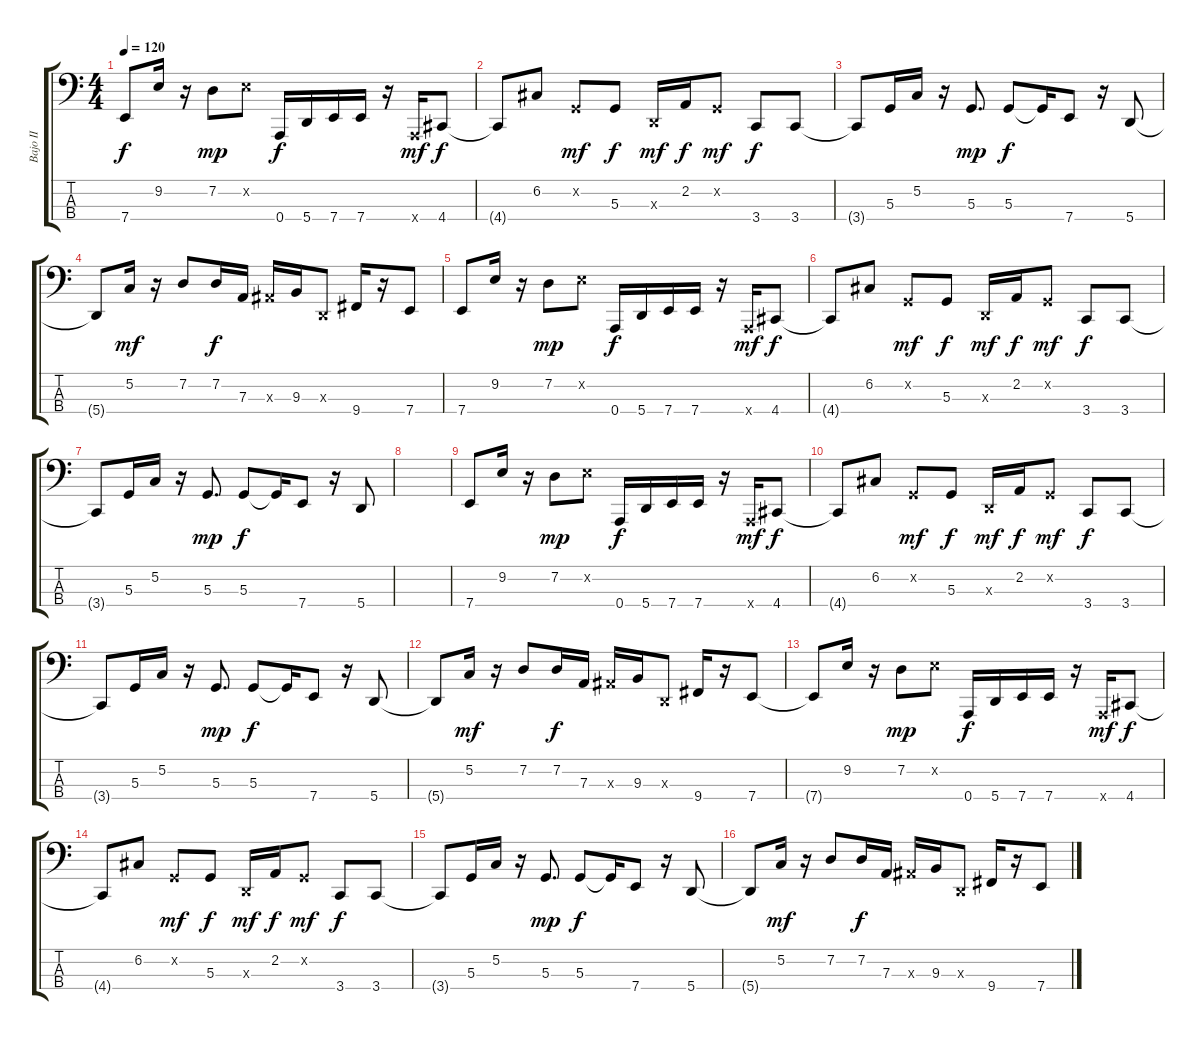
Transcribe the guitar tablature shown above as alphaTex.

\track ("Bajo II" "Bajo II") {instrument electricbasspick}
\staff {score tabs}
\tuning (C2 G1 D1 A0) {hide}
\ts (4 4)
\tempo 120
\clef f4
\ks c
7.4.8{dy f} 9.2.16 r.16 7.2.8{dy mp} 9.2{x}.8 0.4.16{dy f} 5.4.16 7.4.16 7.4.16 r.16 0.4{x}.16{dy mf} 4.4.8{dy f} |
4.4{t}.8 6.2.8 0.2{x}.8{dy mf} 5.3.8{dy f} 0.3{x}.16{dy mf} 2.2.16{dy f} 0.2{x}.8{dy mf} 3.4.8{dy f} 3.4.8 |
3.4{t}.8 5.3.16 5.2.16 r.16 5.3.8{d dy mp} 5.3.8{dy f} 5.3{t}.16 7.4.8 r.16 5.4.8 |
5.4{t}.8 5.2.16{dy mf} r.16 7.2.8 7.2.16{dy f} 7.3.16 8.3{x}.16 9.3.16 0.3{x}.8 9.4.16 r.16 7.4.8 |
7.4.8 9.2.16 r.16 7.2.8{dy mp} 9.2{x}.8 0.4.16{dy f} 5.4.16 7.4.16 7.4.16 r.16 0.4{x}.16{dy mf} 4.4.8{dy f} |
4.4{t}.8 6.2.8 0.2{x}.8{dy mf} 5.3.8{dy f} 0.3{x}.16{dy mf} 2.2.16{dy f} 0.2{x}.8{dy mf} 3.4.8{dy f} 3.4.8 |
3.4{t}.8 5.3.16 5.2.16 r.16 5.3.8{d dy mp} 5.3.8{dy f} 5.3{t}.16 7.4.8 r.16 5.4.8 |
|
7.4.8 9.2.16 r.16 7.2.8{dy mp} 9.2{x}.8 0.4.16{dy f} 5.4.16 7.4.16 7.4.16 r.16 0.4{x}.16{dy mf} 4.4.8{dy f} |
4.4{t}.8 6.2.8 0.2{x}.8{dy mf} 5.3.8{dy f} 0.3{x}.16{dy mf} 2.2.16{dy f} 0.2{x}.8{dy mf} 3.4.8{dy f} 3.4.8 |
3.4{t}.8 5.3.16 5.2.16 r.16 5.3.8{d dy mp} 5.3.8{dy f} 5.3{t}.16 7.4.8 r.16 5.4.8 |
5.4{t}.8 5.2.16{dy mf} r.16 7.2.8 7.2.16{dy f} 7.3.16 8.3{x}.16 9.3.16 0.3{x}.8 9.4.16 r.16 7.4.8 |
7.4{t}.8 9.2.16 r.16 7.2.8{dy mp} 9.2{x}.8 0.4.16{dy f} 5.4.16 7.4.16 7.4.16 r.16 0.4{x}.16{dy mf} 4.4.8{dy f} |
4.4{t}.8 6.2.8 0.2{x}.8{dy mf} 5.3.8{dy f} 0.3{x}.16{dy mf} 2.2.16{dy f} 0.2{x}.8{dy mf} 3.4.8{dy f} 3.4.8 |
3.4{t}.8 5.3.16 5.2.16 r.16 5.3.8{d dy mp} 5.3.8{dy f} 5.3{t}.16 7.4.8 r.16 5.4.8 |
5.4{t}.8 5.2.16{dy mf} r.16 7.2.8 7.2.16{dy f} 7.3.16 8.3{x}.16 9.3.16 0.3{x}.8 9.4.16 r.16 7.4.8
